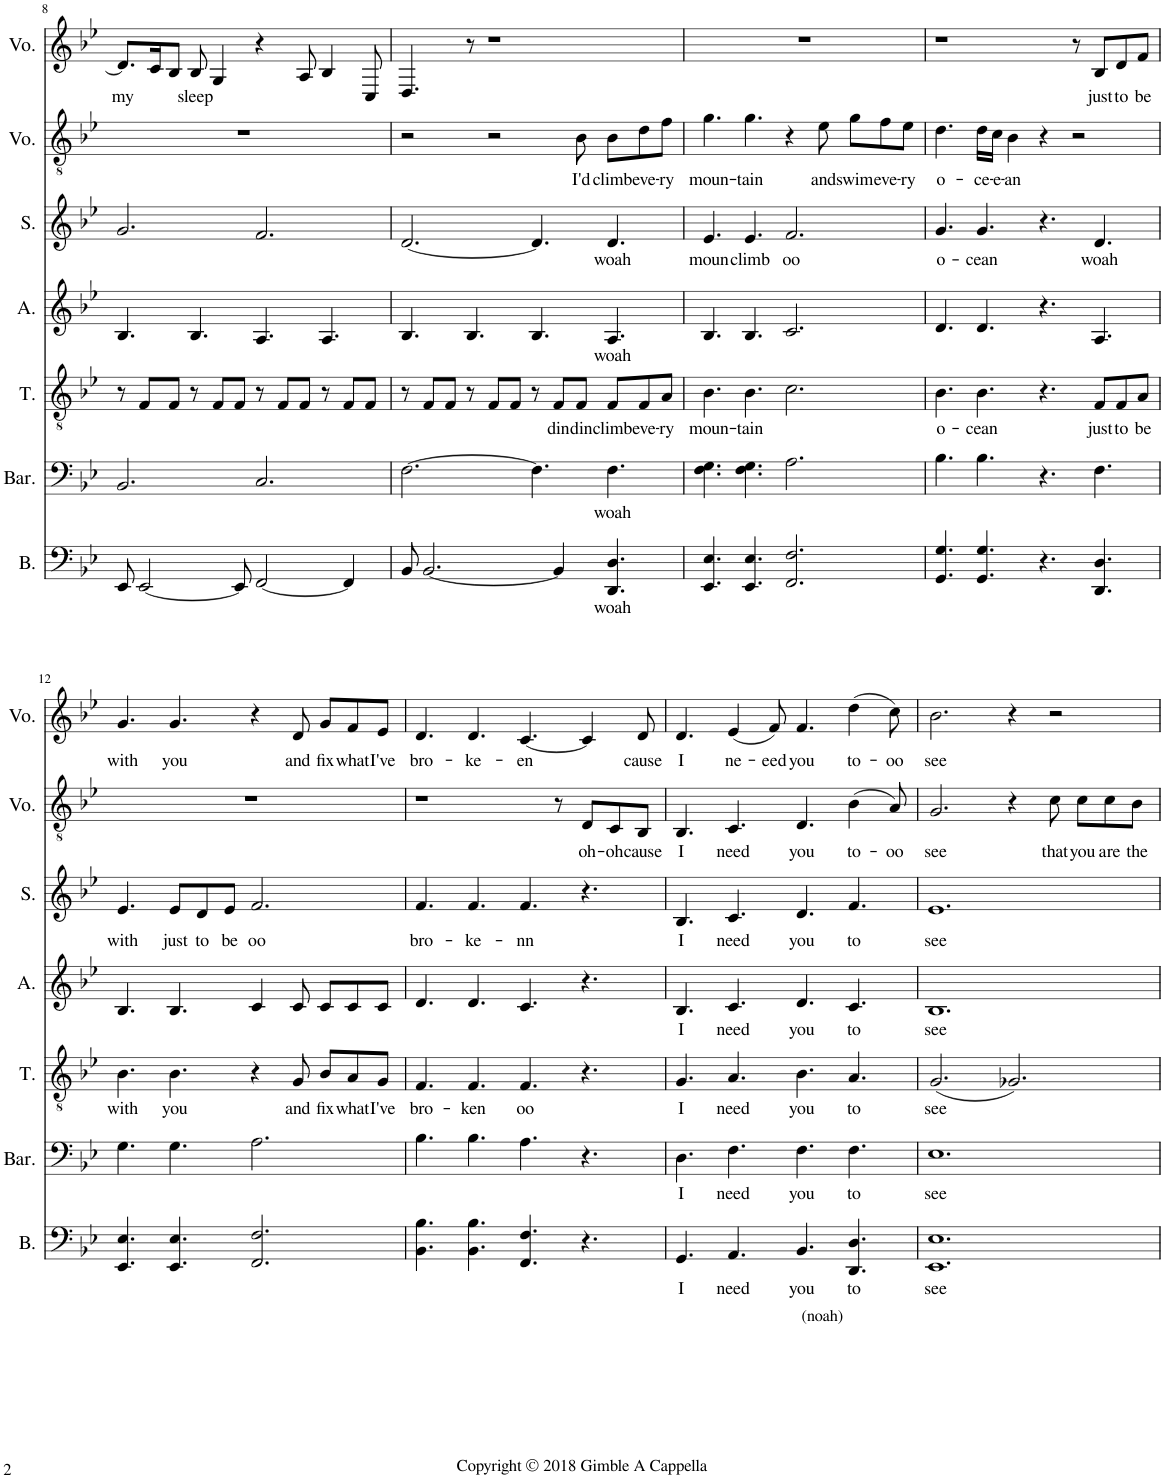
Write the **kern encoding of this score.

**kern	**text	**kern	**text	**kern	**text	**kern	**text	**kern	**text	**kern	**text	**kern	**text
*part7	*part7	*part6	*part6	*part5	*part5	*part4	*part4	*part3	*part3	*part2	*part2	*part1	*part1
*staff7	*staff7	*staff6	*staff6	*staff5	*staff5	*staff4	*staff4	*staff3	*staff3	*staff2	*staff2	*staff1	*staff1
*I"Bass	*	*I"Baritone	*	*I"Tenor	*	*I"Alto	*	*I"Soprano	*	*I"Voice	*	*I"Voice	*
*I'B.	*	*I'Bar.	*	*I'T.	*	*I'A.	*	*I'S.	*	*I'Vo.	*	*I'Vo.	*
!!LO:PB:g=z
*clefF4	*	*clefF4	*	*clefGv2	*	*clefG2	*	*clefG2	*	*clefGv2	*	*clefG2	*
*k[b-e-]	*	*k[b-e-]	*	*k[b-e-]	*	*k[b-e-]	*	*k[b-e-]	*	*k[b-e-]	*	*k[b-e-]	*
*M12/8	*	*M12/8	*	*M12/8	*	*M12/8	*	*M12/8	*	*M12/8	*	*M12/8	*
=8	=8	=8	=8	=8	=8	=8	=8	=8	=8	=8	=8	=8	=8
!	!	!	!	!	!	!	!	!	!	!	!	!	!LO:LY:b
8EE-/	.	2.BB-/	.	8r	.	4.B-/	.	2.g/	.	1.r	.	8.d/L]	my
[2EE-/	.	.	.	8F/L	.	.	.	.	.	.	.	.	.
.	.	.	.	.	.	.	.	.	.	.	.	16c/K	.
.	.	.	.	8F/J	.	.	.	.	.	.	.	8B-/J	.
!	!	!	!	!	!	!	!	!	!	!	!	!	!LO:LY:b
.	.	.	.	8r	.	4.B-/	.	.	.	.	.	8B-/	sleep
.	.	.	.	8F/L	.	.	.	.	.	.	.	4G/	.
8EE-/]	.	.	.	8F/J	.	.	.	.	.	.	.	.	.
[2FF/	.	2.C/	.	8r	.	4.A/	.	2.f/	.	.	.	4r	.
.	.	.	.	8F/L	.	.	.	.	.	.	.	.	.
.	.	.	.	8F/J	.	.	.	.	.	.	.	8A/	.
.	.	.	.	8r	.	4.A/	.	.	.	.	.	4B-/	.
4FF/]	.	.	.	8F/L	.	.	.	.	.	.	.	.	.
.	.	.	.	8F/J	.	.	.	.	.	.	.	8C/	.
=9	=9	=9	=9	=9	=9	=9	=9	=9	=9	=9	=9	=9	=9
8BB-/	.	[2.F\	.	8r	.	4.B-/	.	[2.d/	.	2r	.	4.D/	.
[2.BB-/	.	.	.	8F/L	.	.	.	.	.	.	.	.	.
.	.	.	.	8F/J	.	.	.	.	.	.	.	.	.
.	.	.	.	8r	.	4.B-/	.	.	.	.	.	8r	.
.	.	.	.	8F/L	.	.	.	.	.	2r	.	1r	.
.	.	.	.	8F/J	.	.	.	.	.	.	.	.	.
.	.	4.F\]	.	8r	.	4.B-/	.	4.d/]	.	.	.	.	.
!	!	!	!	!	!LO:LY:b	!	!	!	!	!	!	!	!
4BB-/]	.	.	.	8F/L	din	.	.	.	.	.	.	.	.
!	!	!	!	!	!LO:LY:b	!	!	!	!	!	!LO:LY:b	!	!
.	.	.	.	8F/J	din	.	.	.	.	8B-\	I'd	.	.
!	!LO:LY:b	!	!LO:LY:b	!	!LO:LY:b	!	!LO:LY:b	!	!LO:LY:b	!	!LO:LY:b	!	!
4.DD/ 4.D/	woah	4.F\	woah	8F/L	climb	4.A/	woah	4.d/	woah	8B-\L	climb	.	.
!	!	!	!	!	!LO:LY:b	!	!	!	!	!	!LO:LY:b	!	!
.	.	.	.	8F/	eve-	.	.	.	.	8d\	eve-	.	.
!	!	!	!	!	!LO:LY:b	!	!	!	!	!	!LO:LY:b	!	!
.	.	.	.	8A/J	-ry	.	.	.	.	8f\J	-ry	.	.
=10	=10	=10	=10	=10	=10	=10	=10	=10	=10	=10	=10	=10	=10
!	!	!	!	!	!LO:LY:b	!	!	!	!LO:LY:b	!	!LO:LY:b	!	!
4.EE-/ 4.E-/	.	4.F\ 4.G\	.	4.B-\	moun-	4.B-/	.	4.e-/	moun	4.g\	moun-	1.r	.
!	!	!	!	!	!LO:LY:b	!	!	!	!LO:LY:b	!	!LO:LY:b	!	!
4.EE-/ 4.E-/	.	4.F\ 4.G\	.	4.B-\	-tain	4.B-/	.	4.e-/	climb	4.g\	-tain	.	.
!	!	!	!	!	!	!	!	!	!LO:LY:b	!	!	!	!
2.FF/ 2.F/	.	2.A\	.	2.c\	.	2.c/	.	2.f/	oo	4r	.	.	.
!	!	!	!	!	!	!	!	!	!	!	!LO:LY:b	!	!
.	.	.	.	.	.	.	.	.	.	8e-\	and	.	.
!	!	!	!	!	!	!	!	!	!	!	!LO:LY:b	!	!
.	.	.	.	.	.	.	.	.	.	8g\L	swim	.	.
!	!	!	!	!	!	!	!	!	!	!	!LO:LY:b	!	!
.	.	.	.	.	.	.	.	.	.	8f\	eve-	.	.
!	!	!	!	!	!	!	!	!	!	!	!LO:LY:b	!	!
.	.	.	.	.	.	.	.	.	.	8e-\J	-ry	.	.
=11	=11	=11	=11	=11	=11	=11	=11	=11	=11	=11	=11	=11	=11
!	!	!	!	!	!LO:LY:b	!	!	!	!LO:LY:b	!	!LO:LY:b	!	!
4.GG/ 4.G/	.	4.B-\	.	4.B-\	o-	4.d/	.	4.g/	o-	4.d\	o-	1r	.
!	!	!	!	!	!LO:LY:b	!	!	!	!LO:LY:b	!	!LO:LY:b	!	!
4.GG/ 4.G/	.	4.B-\	.	4.B-\	-cean	4.d/	.	4.g/	-cean	16d\LL	-ce-	.	.
!	!	!	!	!	!	!	!	!	!	!	!LO:LY:b	!	!
.	.	.	.	.	.	.	.	.	.	16c\JJ	-e-	.	.
!	!	!	!	!	!	!	!	!	!	!	!LO:LY:b	!	!
.	.	.	.	.	.	.	.	.	.	4B-\	-an	.	.
4.r	.	4.r	.	4.r	.	4.r	.	4.r	.	4r	.	.	.
.	.	.	.	.	.	.	.	.	.	2r	.	8r	.
!	!	!	!	!	!LO:LY:b	!	!	!	!LO:LY:b	!	!	!	!LO:LY:b
4.DD/ 4.D/	.	4.F\	.	8F/L	just	4.A/	.	4.d/	woah	.	.	8B-/L	just
!	!	!	!	!	!LO:LY:b	!	!	!	!	!	!	!	!LO:LY:b
.	.	.	.	8F/	to	.	.	.	.	.	.	8d/	to
!	!	!	!	!	!LO:LY:b	!	!	!	!	!	!	!	!LO:LY:b
.	.	.	.	8A/J	be	.	.	.	.	.	.	8f/J	be
!!LO:LB:g=z
=12	=12	=12	=12	=12	=12	=12	=12	=12	=12	=12	=12	=12	=12
!	!	!	!	!	!LO:LY:b	!	!	!	!LO:LY:b	!	!	!	!LO:LY:b
4.EE-/ 4.E-/	.	4.G\	.	4.B-\	with	4.B-/	.	4.e-/	with	1.r	.	4.g/	with
!	!	!	!	!	!LO:LY:b	!	!	!	!LO:LY:b	!	!	!	!LO:LY:b
4.EE-/ 4.E-/	.	4.G\	.	4.B-\	you	4.B-/	.	8e-/L	just	.	.	4.g/	you
!	!	!	!	!	!	!	!	!	!LO:LY:b	!	!	!	!
.	.	.	.	.	.	.	.	8d/	to	.	.	.	.
!	!	!	!	!	!	!	!	!	!LO:LY:b	!	!	!	!
.	.	.	.	.	.	.	.	8e-/J	be	.	.	.	.
!	!	!	!	!	!	!	!	!	!LO:LY:b	!	!	!	!
2.FF/ 2.F/	.	2.A\	.	4r	.	4c/	.	2.f/	oo	.	.	4r	.
!	!	!	!	!	!LO:LY:b	!	!	!	!	!	!	!	!LO:LY:b
.	.	.	.	8G/	and	8c/	.	.	.	.	.	8d/	and
!	!	!	!	!	!LO:LY:b	!	!	!	!	!	!	!	!LO:LY:b
.	.	.	.	8B-/L	fix	8c/L	.	.	.	.	.	8g/L	fix
!	!	!	!	!	!LO:LY:b	!	!	!	!	!	!	!	!LO:LY:b
.	.	.	.	8A/	what	8c/	.	.	.	.	.	8f/	what
!	!	!	!	!	!LO:LY:b	!	!	!	!	!	!	!	!LO:LY:b
.	.	.	.	8G/J	I've	8c/J	.	.	.	.	.	8e-/J	I've
=13	=13	=13	=13	=13	=13	=13	=13	=13	=13	=13	=13	=13	=13
!	!	!	!	!	!LO:LY:b	!	!	!	!LO:LY:b	!	!	!	!LO:LY:b
4.BB-\ 4.B-\	.	4.B-\	.	4.F/	bro-	4.d/	.	4.f/	bro-	1r	.	4.d/	bro-
!	!	!	!	!	!LO:LY:b	!	!	!	!LO:LY:b	!	!	!	!LO:LY:b
4.BB-\ 4.B-\	.	4.B-\	.	4.F/	-ken	4.d/	.	4.f/	-ke-	.	.	4.d/	-ke-
!	!	!	!	!	!LO:LY:b	!	!	!	!LO:LY:b	!	!	!	!LO:LY:b
4.FF/ 4.F/	.	4.A\	.	4.F/	oo	4.c/	.	4.f/	-nn	.	.	[4.c/	-en
.	.	.	.	.	.	.	.	.	.	8r	.	.	.
!	!	!	!	!	!	!	!	!	!	!	!LO:LY:b	!	!
4.r	.	4.r	.	4.r	.	4.r	.	4.r	.	8D/L	oh-	4c/]	.
!	!	!	!	!	!	!	!	!	!	!	!LO:LY:b	!	!
.	.	.	.	.	.	.	.	.	.	8C/	-oh	.	.
!	!	!	!	!	!	!	!	!	!	!	!LO:LY:b	!	!LO:LY:b
.	.	.	.	.	.	.	.	.	.	8BB-/J	cause	8d/	cause
=14	=14	=14	=14	=14	=14	=14	=14	=14	=14	=14	=14	=14	=14
!	!LO:LY:b	!	!LO:LY:b	!	!LO:LY:b	!	!LO:LY:b	!	!LO:LY:b	!	!LO:LY:b	!	!LO:LY:b
4.GG/	I	4.D\	I	4.G/	I	4.B-/	I	4.B-/	I	4.BB-/	I	4.d/	I
!	!LO:LY:b	!	!LO:LY:b	!	!LO:LY:b	!	!LO:LY:b	!	!LO:LY:b	!	!LO:LY:b	!	!LO:LY:b
4.AA/	need	4.F\	need	4.A/	need	4.c/	need	4.c/	need	4.C/	need	(4e-/	ne-
!	!	!	!	!	!	!	!	!	!	!	!	!	!LO:LY:b
.	.	.	.	.	.	.	.	.	.	.	.	8f/)	-eed
!	!LO:LY:b	!	!LO:LY:b	!	!LO:LY:b	!	!LO:LY:b	!	!LO:LY:b	!	!LO:LY:b	!	!LO:LY:b
4.BB-/	you	4.F\	you	4.B-\	you	4.d/	you	4.d/	you	4.D/	you	4.f/	you
!LO:TX:b:t=(noah)	!	!	!	!	!	!	!	!	!	!	!	!	!
!	!LO:LY:b	!	!LO:LY:b	!	!LO:LY:b	!	!LO:LY:b	!	!LO:LY:b	!	!LO:LY:b	!	!LO:LY:b
4.DD/ 4.D/	to	4.F\	to	4.A/	to	4.c/	to	4.f/	to	(4B-\	to-	(4dd\	to-
!	!	!	!	!	!	!	!	!	!	!	!LO:LY:b	!	!LO:LY:b
.	.	.	.	.	.	.	.	.	.	8A/)	-oo	8cc\)	-oo
=15	=15	=15	=15	=15	=15	=15	=15	=15	=15	=15	=15	=15	=15
!	!LO:LY:b	!	!LO:LY:b	!	!LO:LY:b	!	!LO:LY:b	!	!LO:LY:b	!	!LO:LY:b	!	!LO:LY:b
1.EE- 1.E-	see	1.E-	see	(2.G/	see	1.B-	see	1.e-	see	2.G/	see	2.b-\	see
.	.	.	.	2.G-X/)	.	.	.	.	.	4r	.	4r	.
!	!	!	!	!	!	!	!	!	!	!	!LO:LY:b	!	!
.	.	.	.	.	.	.	.	.	.	8c\	that	2r	.
!	!	!	!	!	!	!	!	!	!	!	!LO:LY:b	!	!
.	.	.	.	.	.	.	.	.	.	8c\L	you	.	.
!	!	!	!	!	!	!	!	!	!	!	!LO:LY:b	!	!
.	.	.	.	.	.	.	.	.	.	8c\	are	.	.
!	!	!	!	!	!	!	!	!	!	!	!LO:LY:b	!	!
.	.	.	.	.	.	.	.	.	.	8B-\J	the	.	.
=	=	=	=	=	=	=	=	=	=	=	=	=	=
*-	*-	*-	*-	*-	*-	*-	*-	*-	*-	*-	*-	*-	*-
